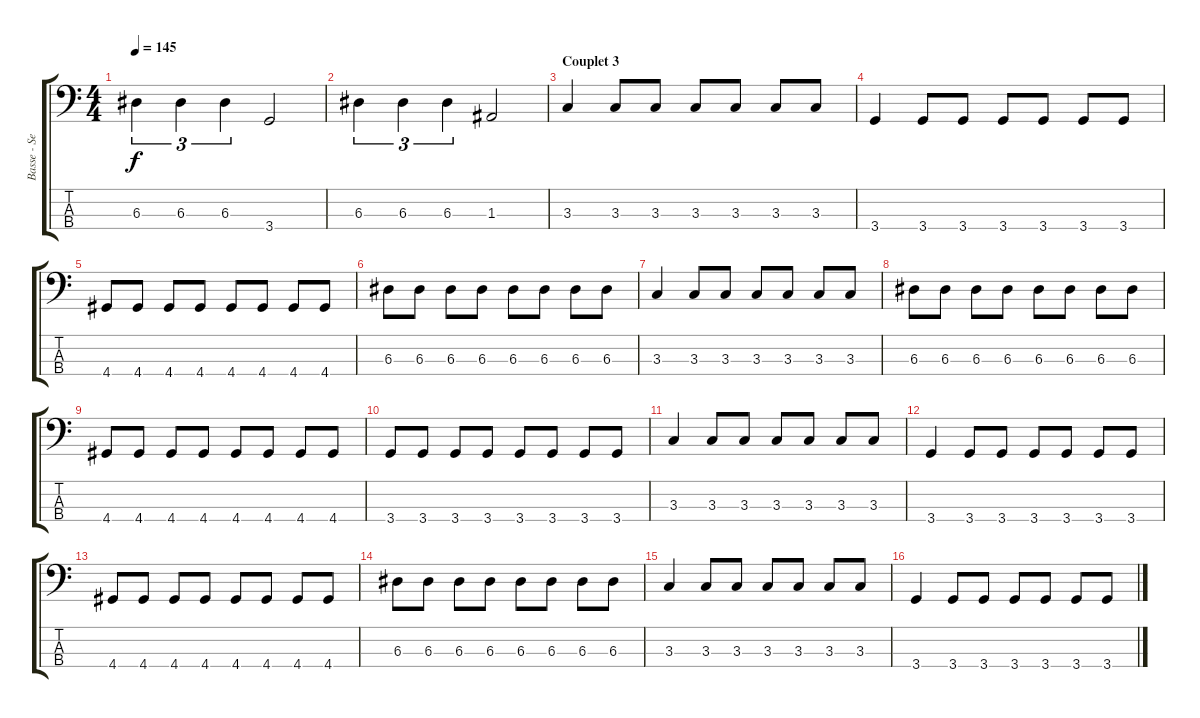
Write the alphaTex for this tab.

\track ("Basse - Seb" "Basse - Se") {instrument electricbassfinger}
\staff {score tabs}
\tuning (G2 D2 A1 E1) {hide}
\ts (4 4)
\tempo 145
\clef f4
\ks c
6.3.4{tu (3 2) dy f} 6.3.4{tu (3 2)} 6.3.4{tu (3 2)} 3.4.2 |
6.3.4{tu (3 2)} 6.3.4{tu (3 2)} 6.3.4{tu (3 2)} 1.3.2 |
\section ("" "Couplet 3")
3.3.4 3.3.8 3.3.8 3.3.8 3.3.8 3.3.8 3.3.8 |
3.4.4 3.4.8 3.4.8 3.4.8 3.4.8 3.4.8 3.4.8 |
4.4.8 4.4.8 4.4.8 4.4.8 4.4.8 4.4.8 4.4.8 4.4.8 |
6.3.8 6.3.8 6.3.8 6.3.8 6.3.8 6.3.8 6.3.8 6.3.8 |
3.3.4 3.3.8 3.3.8 3.3.8 3.3.8 3.3.8 3.3.8 |
6.3.8 6.3.8 6.3.8 6.3.8 6.3.8 6.3.8 6.3.8 6.3.8 |
4.4.8 4.4.8 4.4.8 4.4.8 4.4.8 4.4.8 4.4.8 4.4.8 |
3.4.8 3.4.8 3.4.8 3.4.8 3.4.8 3.4.8 3.4.8 3.4.8 |
3.3.4 3.3.8 3.3.8 3.3.8 3.3.8 3.3.8 3.3.8 |
3.4.4 3.4.8 3.4.8 3.4.8 3.4.8 3.4.8 3.4.8 |
4.4.8 4.4.8 4.4.8 4.4.8 4.4.8 4.4.8 4.4.8 4.4.8 |
6.3.8 6.3.8 6.3.8 6.3.8 6.3.8 6.3.8 6.3.8 6.3.8 |
3.3.4 3.3.8 3.3.8 3.3.8 3.3.8 3.3.8 3.3.8 |
3.4.4 3.4.8 3.4.8 3.4.8 3.4.8 3.4.8 3.4.8
